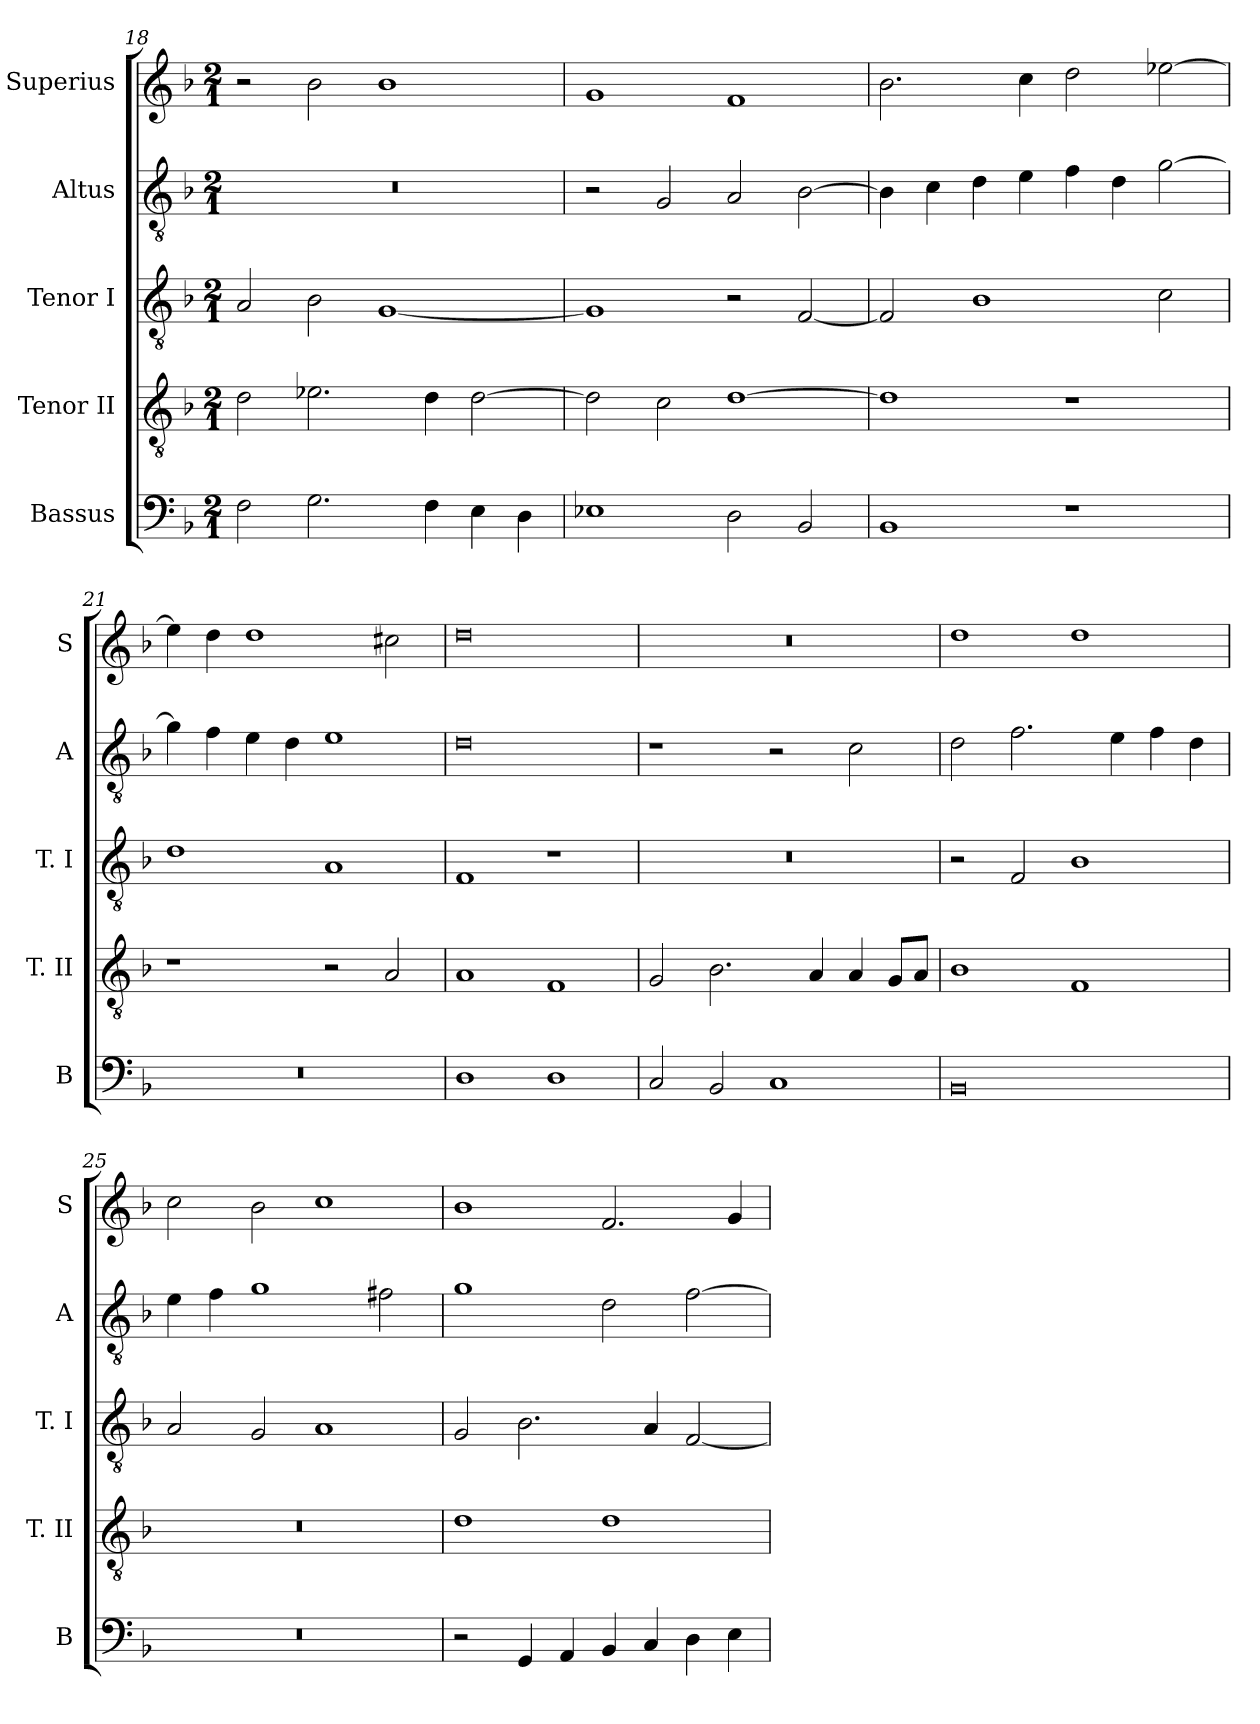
**kern	**kern	**kern	**kern	**kern
*part5	*part4	*part3	*part2	*part1
*staff5	*staff4	*staff3	*staff2	*staff1
*I"Bassus	*I"Tenor II	*I"Tenor I	*I"Altus	*I"Superius
*I'B	*I'T. II	*I'T. I	*I'A	*I'S
*clefF4	*clefGv2	*clefGv2	*clefGv2	*clefG2
*k[b-]	*k[b-]	*k[b-]	*k[b-]	*k[b-]
*F:	*F:	*F:	*F:	*F:
*M2/1	*M2/1	*M2/1	*M2/1	*M2/1
=18	=18	=18	=18	=18
2F	2d	2A	0r	2r
2.G	2.e-X	2B-	.	2b-
.	.	[1G	.	1b-
4F	4d	.	.	.
4E	[2d	.	.	.
4D	.	.	.	.
=19	=19	=19	=19	=19
1E-X	2d]	1G]	2r	1g
.	2c	.	2G	.
2D	[1d	2r	2A	1f
2BB-	.	[2F	[2B-	.
=20	=20	=20	=20	=20
1BB-	1d]	2F]	4B-]	2.b-
.	.	.	4c	.
.	.	1B-	4d	.
.	.	.	4e	4cc
1r	1r	.	4f	2dd
.	.	.	4d	.
.	.	2c	[2g	[2ee-X
=21	=21	=21	=21	=21
0r	1r	1d	4g]	4ee-]
.	.	.	4f	4dd
.	.	.	4e	1dd
.	.	.	4d	.
.	2r	1A	1e	.
.	2A	.	.	2cc#X
=22	=22	=22	=22	=22
1D	1A	1F	0d	0dd
1D	1F	1r	.	.
=23	=23	=23	=23	=23
2C	2G	0r	1r	0r
2BB-	2.B-	.	.	.
1C	.	.	2r	.
.	4A	.	.	.
.	4A	.	2c	.
.	8GL	.	.	.
.	8AJ	.	.	.
=24	=24	=24	=24	=24
0BB-	1B-	2r	2d	1dd
.	.	2F	2.f	.
.	1F	1B-	.	1dd
.	.	.	4e	.
.	.	.	4f	.
.	.	.	4d	.
=25	=25	=25	=25	=25
0r	0r	2A	4e	2cc
.	.	.	4f	.
.	.	2G	1g	2b-
.	.	1A	.	1cc
.	.	.	2f#X	.
=26	=26	=26	=26	=26
2r	1d	2G	1g	1b-
4GG	.	2.B-	.	.
4AA	.	.	.	.
4BB-	1d	.	2d	2.f
4C	.	4A	.	.
4D	.	[2F	[2f	.
4E	.	.	.	4g
=	=	=	=	=
*-	*-	*-	*-	*-
